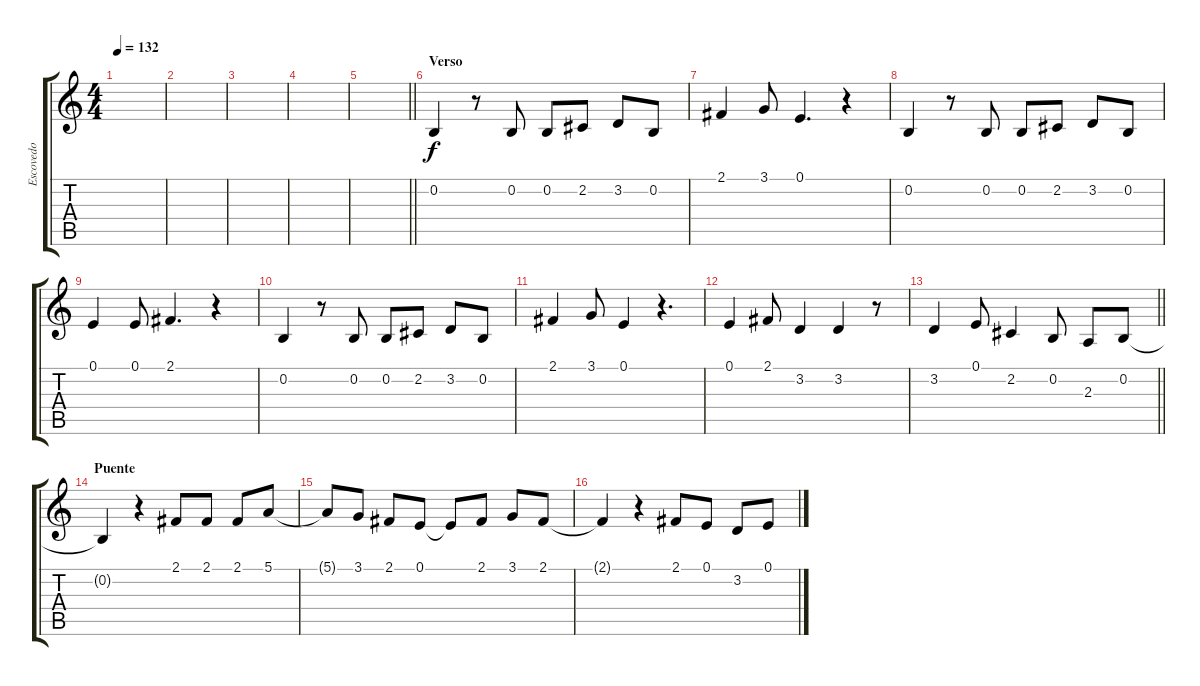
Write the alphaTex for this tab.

\track ("Escovedo" "Escovedo") {instrument lead2sawtooth}
\staff {score tabs}
\tuning (E4 B3 G3 D3 A2 E2) {hide}
\ts (4 4)
\tempo 132
\clef g2
\ks c
|
|
|
|
\barLineRight lightlight
|
\section ("" "Verso")
0.2.4 r.8 0.2.8 0.2.8 2.2.8 3.2.8 0.2.8 |
2.1.4 3.1.8 0.1.4{d} r.4 |
0.2.4 r.8 0.2.8 0.2.8 2.2.8 3.2.8 0.2.8 |
0.1.4 0.1.8 2.1.4{d} r.4 |
0.2.4 r.8 0.2.8 0.2.8 2.2.8 3.2.8 0.2.8 |
2.1.4 3.1.8 0.1.4 r.4{d} |
0.1.4 2.1.8 3.2.4 3.2.4 r.8 |
\barLineRight lightlight
3.2.4 0.1.8 2.2.4 0.2.8 2.3.8 0.2.8 |
\section ("" "Puente")
0.2{t}.4 r.4 2.1.8 2.1.8 2.1.8 5.1.8 |
5.1{t}.8 3.1.8 2.1.8 0.1.8 0.1{t}.8 2.1.8 3.1.8 2.1.8 |
2.1{t}.4 r.4 2.1.8 0.1.8 3.2.8 0.1.8
